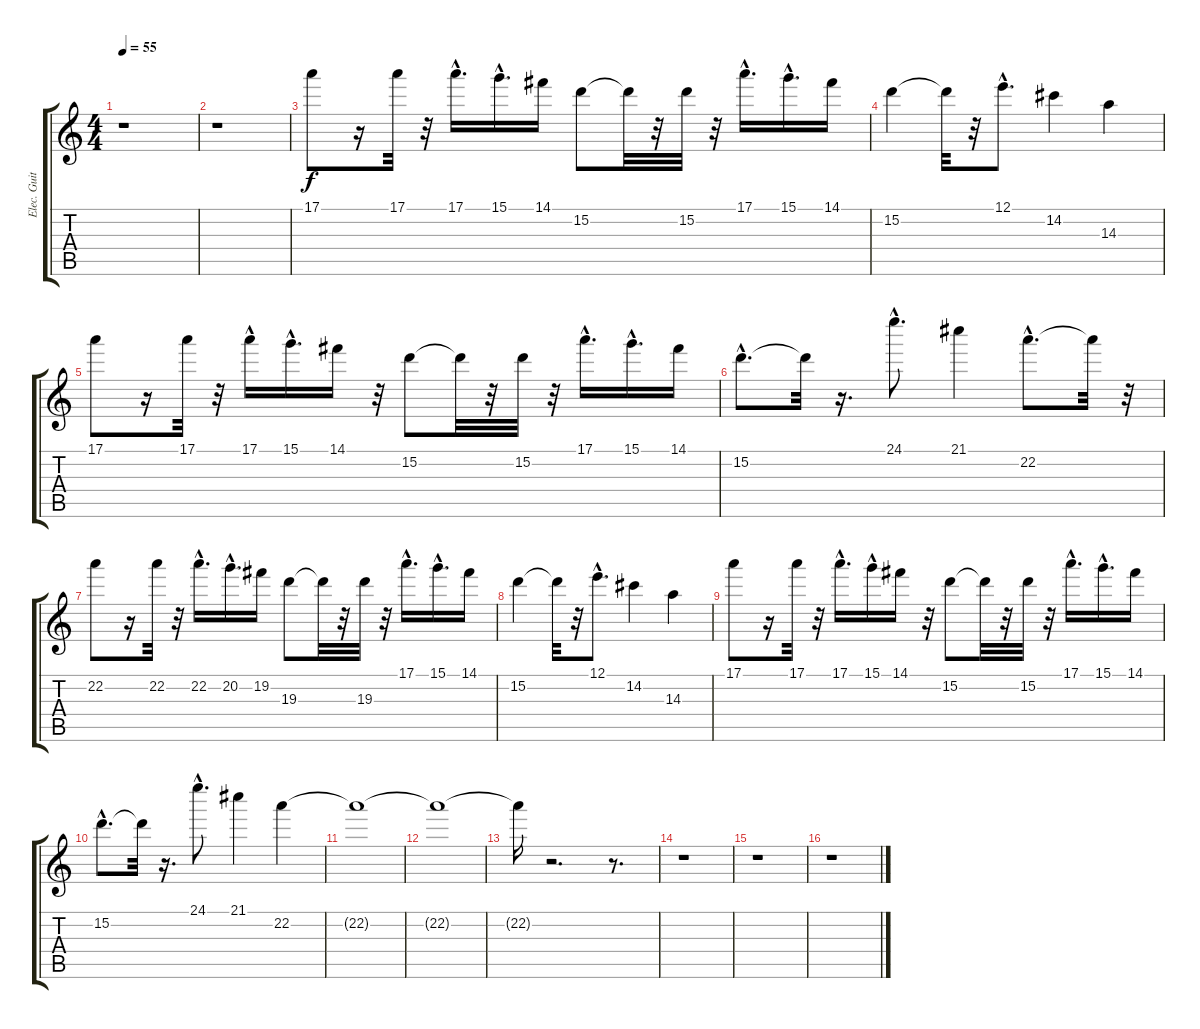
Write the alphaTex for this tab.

\track ("Elec. Guitar        " "Elec. Guit") {instrument distortionguitar}
\staff {score tabs}
\tuning (E4 B3 G3 D3 A2 E2) {hide}
\ts (4 4)
\tempo 55
\clef g2
\ks c
r.1{dy f} |
r.1 |
17.1.8 r.16 17.1.32 r.32 17.1{hac}.16{d} 15.1{hac}.16{d} 14.1.16 15.2.8 15.2{t}.32 r.32 15.2.32 r.32 17.1{hac}.16{d} 15.1{hac}.16{d} 14.1.16 |
15.2.4 15.2{t}.32 r.32 12.1{hac}.8{d} 14.2.4 14.3.4 |
17.1.8 r.16 17.1.32 r.32 17.1{hac}.16 15.1{hac}.16{d} 14.1.16 r.32 15.2.8 15.2{t}.32 r.32 15.2.32 r.32 17.1{hac}.16{d} 15.1{hac}.16{d} 14.1.16 |
15.2{hac}.8{d} 15.2{t}.32 r.16{d} 24.1{hac}.8{d} 21.1.4 22.2{hac}.8{d} 22.2{t}.32 r.32 |
22.2.8 r.16 22.2.32 r.32 22.2{hac}.16{d} 20.2{hac}.16{d} 19.2.16 19.3.8 19.3{t}.32 r.32 19.3.32 r.32 17.1{hac}.16{d} 15.1{hac}.16{d} 14.1.16 |
15.2.4 15.2{t}.32 r.32 12.1{hac}.8{d} 14.2.4 14.3.4 |
17.1.8 r.16 17.1.32 r.32 17.1{hac}.16{d} 15.1{hac}.16 14.1.16 r.32 15.2.8 15.2{t}.32 r.32 15.2.32 r.32 17.1{hac}.16{d} 15.1{hac}.16{d} 14.1.16 |
15.2{hac}.8{d} 15.2{t}.32 r.16{d} 24.1{hac}.8{d} 21.1.4 22.2.4 |
22.2{t}.1 |
22.2{t}.1 |
22.2{t}.16 r.2{d} r.8{d} |
r.1 |
r.1 |
r.1
